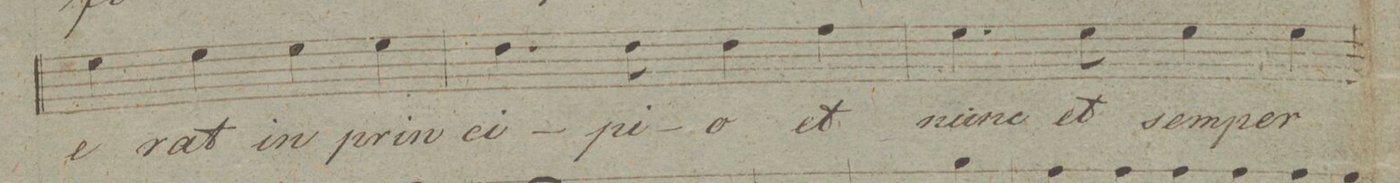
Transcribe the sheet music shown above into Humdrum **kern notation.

**kern	**text	**dynam
*I"Tenore.	*	*
*clefC4	*	*
*k[]	*	*
*met(c|)	*	*
*M2/2	*	*
4d\	e-	.
4d\	-rat	.
4d\	in	.
4d\	prin-	.
=79	=79	=79
4.c\	-ci-	.
8c\	-pi-	.
4c\	-o	.
4e\	et	.
=80	=80	=80
4.d\	nunc	.
8d\	et	.
4d\	sem-	.
4d\	-per	.
=81	=81	=81
*-	*-	*-
